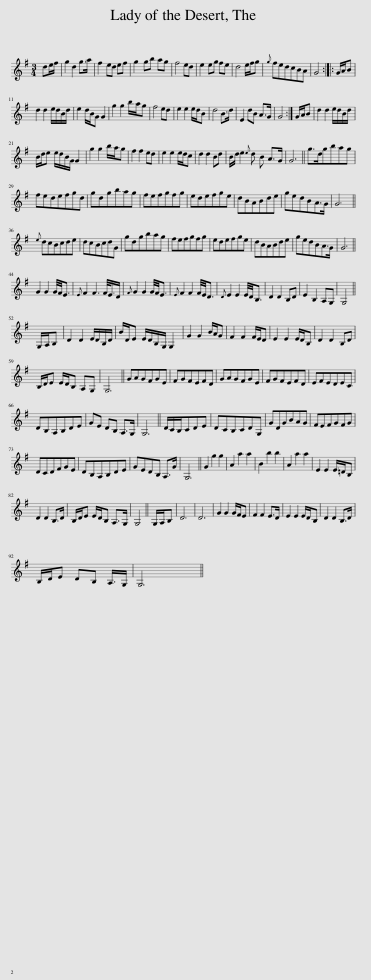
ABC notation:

X:1
L:1/8
M:3/4
I:linebreak $
K:G
V:1 treble
V:1
 de/f/ | g2 d2 g>a | f2 ed ef | g2 gb ag | f4 ed | %5
 e2 eg fe | d4 e/f/g |{g} fedcBA | G4 :: G/A/B |$ %10
 d2 d2 e/d/B/d/ | e2 d/B/G G2 | g2 g2 b/a/g | f4 ed | e2 e2 e/d/B | %15
 d4 B>d | E2 dB A>G | G4 :| G/A/B | d2 d2 e/d/B/d/ |$ %20
 B/d/e e/d/B/G/ G2 | g2 g2 b/a/g | f2 f2 ed | e2 e2 e/d/c | d2 d2 Bd | %25
 B/d/ e2{e} d B A>G | G6 || g>dgbag |$ fedefgd | gdgbag | %30
 fefgfg | edefge | dBABde | gedBA>G | G6 ||$ %35
{e} dcBcde | dcBcdG | gdgbag | fefgfg | edefge | %40
 dBABde | gedBA>G | G6 ||$ G2 G2 G/4F/4E3/2 |{E} F2 F3 F/<E/D/ | %45
{F} G2 G2 G/4F/4E3/2 |{E} F2 F2 F/4E/4D3/2 |{D} E2 E2 E/4D/4B,3/2 | D2 D2 B,D | E2 B,2 A,G, | %50
 G,4 ||$ G,/A,/B, | D2 D2 E/D/B,/D/ | B/D/E E/D/B,/G,/ G,2 | G2 G2 B/A/G | %55
 F2 F2 F/E/D | E2 E2 E/D/B, | D2 D2 B,D |$ B,/D/E E/D/B, A,G, | G,6 || %60
 GAGFGE | FGFEFD | GAGFGE | FGFEFD | EFEDEC |$ %65
 DB,A,B,DE | GE DB, A,>G, | G,6 || D/C/B,/CDE | DCB,CDG, | %70
 GDGBAG | FEFGFG |$ DCDFGE | DB,A,B,DE | GEDB, A,>G | %75
 G,6 || G2 g2 g2 | A2 a2 a2 | B2 b2 b2 | A2 a2 a2 | %80
 E2 E2 E/=D/B, |$ D2 D2 B,>D | B,/D/E E/D/B, A,>G, | G,4 || G,/A,/B, | %85
 D6 | D6 | G2 G2 G/F/E | F2 F2 E>D | E2 E2 E/D/B, | %90
 D2 D2 B,>D |$ B,/D/E DB, A,3/4G,/ | G,6 || %93
